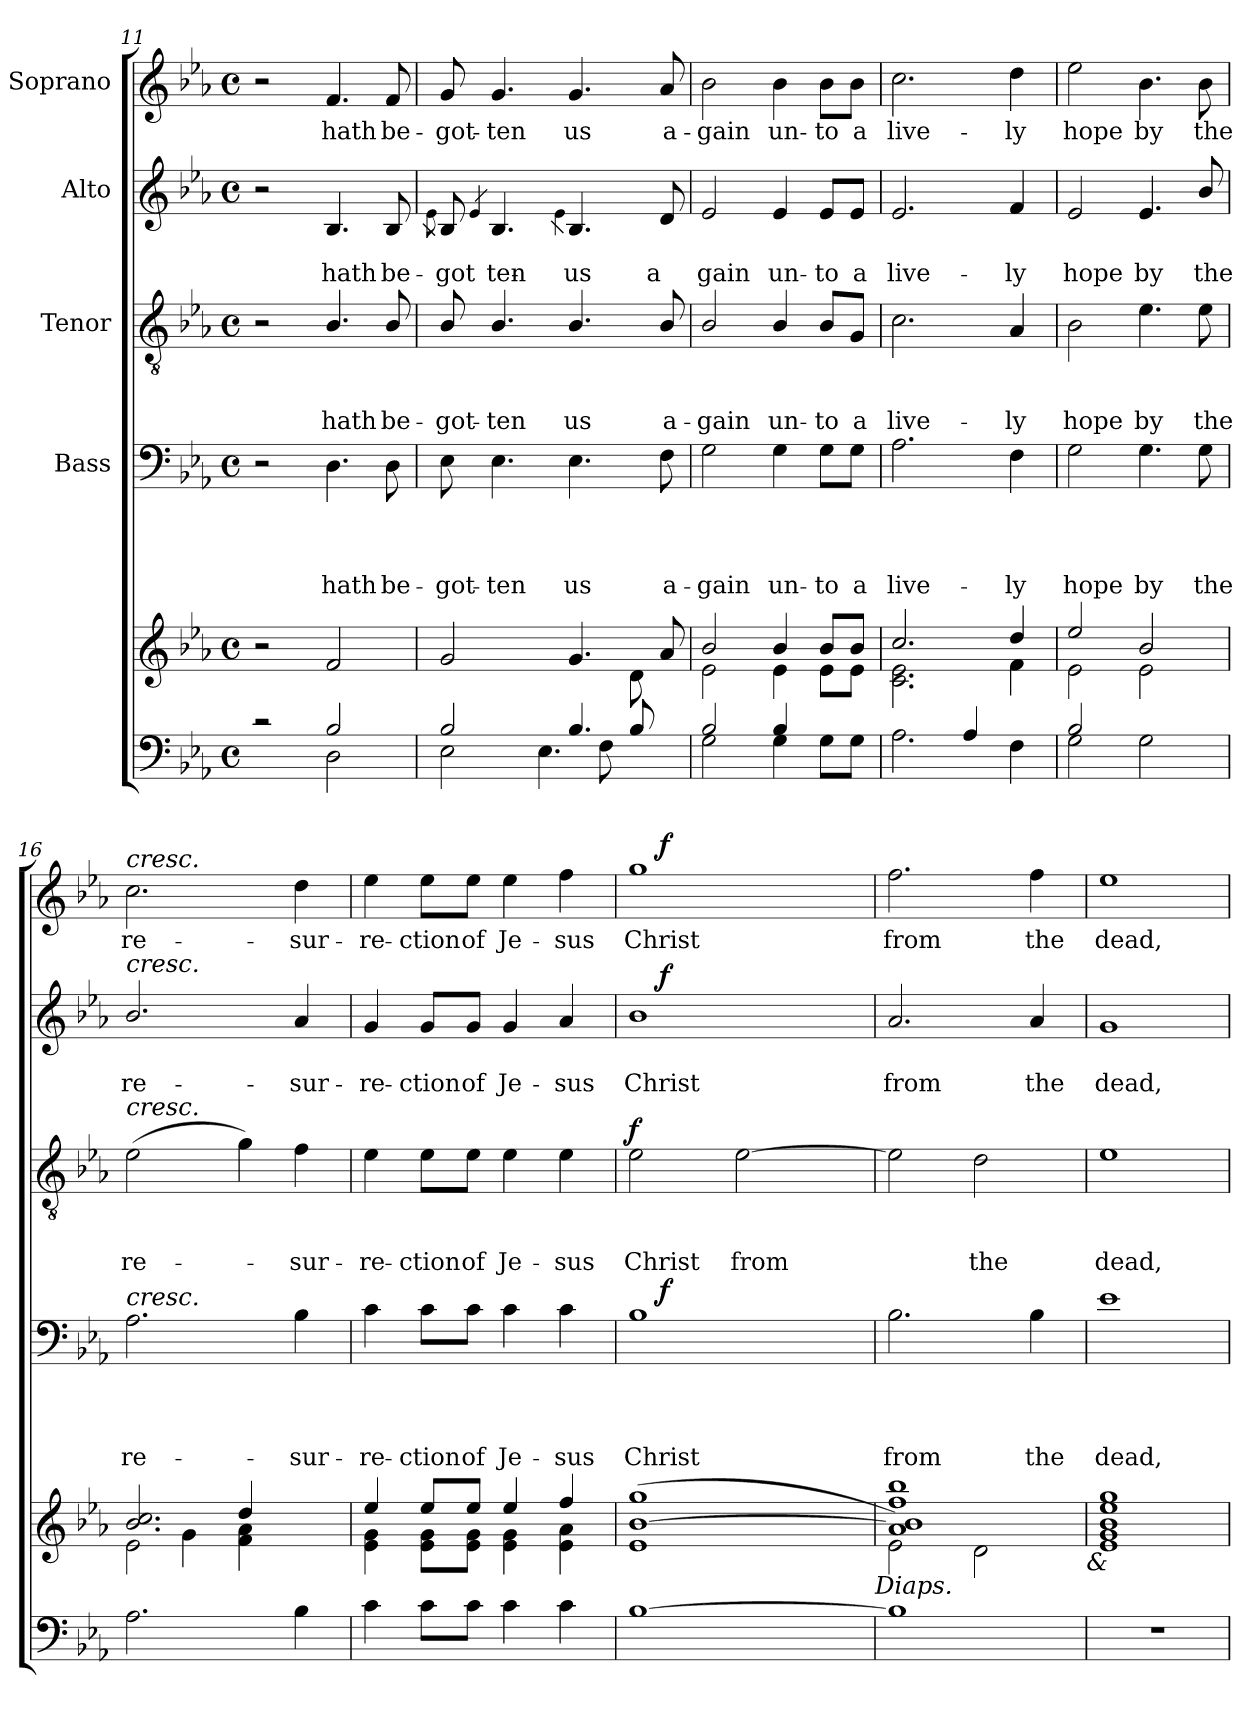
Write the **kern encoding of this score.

**kern	**kern	**kern	**text	**text	**text	**text	**dynam	**kern	**text	**text	**text	**dynam	**kern	**text	**text	**dynam	**kern	**text	**dynam
*part5	*part5	*part4	*part4	*part4	*part4	*part4	*part4	*part3	*part3	*part3	*part3	*part3	*part2	*part2	*part2	*part2	*part1	*part1	*part1
*staff6	*staff5	*staff4	*staff4	*staff4	*staff4	*staff4	*staff4	*staff3	*staff3	*staff3	*staff3	*staff3	*staff2	*staff2	*staff2	*staff2	*staff1	*staff1	*staff1
*	*	*I"Bass	*	*	*	*	*	*I"Tenor	*	*	*	*	*I"Alto	*	*	*	*I"Soprano	*	*
*clefF4	*clefG2	*clefF4	*	*	*	*	*	*clefGv2	*	*	*	*	*clefG2	*	*	*	*clefG2	*	*
*k[b-e-a-]	*k[b-e-a-]	*k[b-e-a-]	*	*	*	*	*	*k[b-e-a-]	*	*	*	*	*k[b-e-a-]	*	*	*	*k[b-e-a-]	*	*
*E-:	*E-:	*E-:	*	*	*	*	*	*E-:	*	*	*	*	*E-:	*	*	*	*E-:	*	*
*M4/4	*M4/4	*M4/4	*	*	*	*	*	*M4/4	*	*	*	*	*M4/4	*	*	*	*M4/4	*	*
*met(c)	*met(c)	*met(c)	*	*	*	*	*	*met(c)	*	*	*	*	*met(c)	*	*	*	*met(c)	*	*
=11	=11	=11	=11	=11	=11	=11	=11	=11	=11	=11	=11	=11	=11	=11	=11	=11	=11	=11	=11
*^	*	*	*	*	*	*	*	*	*	*	*	*	*	*	*	*	*	*	*
2rc	2ryy	2r	2r	.	.	.	.	.	2r	.	.	.	.	2r	.	.	.	2r	.	.
!	!	!	!	!	!	!	!LO:LY:b	!	!	!	!	!LO:LY:b	!	!	!	!LO:LY:b	!	!	!LO:LY:b	!
2D\	2B-/	2f/	4.D\	.	.	.	hath	.	4.B-/	.	.	hath	.	4.B-/	.	hath	.	4.f/	hath	.
!	!	!	!	!	!	!	!LO:LY:b	!	!	!	!	!LO:LY:b	!	!	!	!LO:LY:b	!	!	!LO:LY:b	!
.	.	.	8D\	.	.	.	be-	.	8B-/	.	.	be-	.	8B-/	.	be-	.	8f/	be-	.
*v	*v	*	*	*	*	*	*	*	*	*	*	*	*	*	*	*	*	*	*	*
=12	=12	=12	=12	=12	=12	=12	=12	=12	=12	=12	=12	=12	=12	=12	=12	=12	=12	=12	=12
*	*	*	*	*	*	*	*	*	*	*	*	*	*^	*	*	*	*	*	*
.	.	.	.	.	.	.	.	.	.	.	.	.	.	8qe-\	.	.	.	.	.	.
*^	*^	*	*	*	*	*	*	*	*	*	*	*	*	*	*	*	*	*	*	*
*	*^	*	*	*	*	*	*	*	*	*	*	*	*	*	*	*	*	*	*	*	*	*
*	*	*^	*	*	*	*	*	*	*	*	*	*	*	*	*	*	*	*	*	*	*	*	*
!	!	!	!	!	!	!	!	!	!	!LO:LY:b	!	!	!	!	!LO:LY:b	!	!	!	!	!LO:LY:b	!	!	!LO:LY:b	!
2E-\	2B-/	4.ryy	2ryy	2g/	2.ryy	8E-\	.	.	.	-got-	.	8B-/	.	.	-got-	.	8B-/	8ryy	.	-got-	.	8g/	-got-	.
.	.	.	.	.	.	.	.	.	.	.	.	.	.	.	.	.	4qe-/	.	.	.	.	.	.	.
!	!	!	!	!	!	!	!	!	!	!LO:LY:b:rj	!	!	!	!	!LO:LY:b:rj	!	!	!	!	!LO:LY:b:rj	!	!	!LO:LY:b:rj	!
.	.	.	.	.	.	4.E-\	.	.	.	-ten	.	4.B-/	.	.	-ten	.	4.ryy	4.B-/	.	ten	.	4.g/	-ten	.
.	.	4.E-\	.	.	.	.	.	.	.	.	.	.	.	.	.	.	.	.	.	.	.	.	.	.
.	.	.	.	.	.	.	.	.	.	.	.	.	.	.	.	.	.	4qe-\	.	.	.	.	.	.
!	!	!	!	!	!	!	!	!	!	!LO:LY:b	!	!	!	!	!LO:LY:b	!	!	!	!	!LO:LY:b	!	!	!LO:LY:b	!
8ryy	4.B-/	.	8ryy	4.g/	.	4.E-\	.	.	.	us	.	4.B-/	.	.	us	.	4.B-/	4.ryy	.	-us	.	4.g/	us	.
4.ryy	.	.	8F\	.	.	.	.	.	.	.	.	.	.	.	.	.	.	.	.	.	.	.	.	.
.	.	8B-/	8ryy	.	8d\	.	.	.	.	.	.	.	.	.	.	.	.	.	.	.	.	.	.	.
!	!	!	!	!	!	!	!	!	!	!LO:LY:b	!	!	!	!	!LO:LY:b	!	!	!	!	!LO:LY:b	!	!	!LO:LY:b	!
.	8ryy	8ryy	8ryy	8a-/	8ryy	8F\	.	.	.	a-	.	8B-/	.	.	a-	.	8ryy	8d/	.	a-	.	8a-/	a-	.
=13	=13	=13	=13	=13	=13	=13	=13	=13	=13	=13	=13	=13	=13	=13	=13	=13	=13	=13	=13	=13	=13	=13	=13	=13
!	!	!	!	!	!	!	!	!	!	!LO:LY:b	!	!	!	!	!LO:LY:b	!	!	!	!	!LO:LY:b	!	!	!LO:LY:b	!
*	*v	*v	*v	*	*	*	*	*	*	*	*	*	*	*	*	*	*v	*v	*	*	*	*	*	*
2B-/	2G\	2e-\	2b-/	2G\	.	.	.	-gain	.	2B-/	.	.	-gain	.	2e-/	.	-gain	.	2b-\	-gain	.
!	!	!	!	!	!	!	!	!LO:LY:b	!	!	!	!	!LO:LY:b	!	!	!	!LO:LY:b	!	!	!LO:LY:b	!
4B-/	4G\	4e-\	4b-/	4G\	.	.	.	un-	.	4B-/	.	.	un-	.	4e-/	.	un-	.	4b-\	un-	.
!	!	!	!	!	!	!	!	!LO:LY:b	!	!	!	!	!LO:LY:b	!	!	!	!LO:LY:b	!	!	!LO:LY:b	!
4ryy	8G\L	8e-\L	8b-/L	8G\L	.	.	.	-to	.	8B-/L	.	.	-to	.	8e-/L	.	-to	.	8b-\L	-to	.
!	!	!	!	!	!	!	!	!LO:LY:b	!	!	!	!	!LO:LY:b	!	!	!	!LO:LY:b	!	!	!LO:LY:b	!
.	8G\J	8e-\J	8b-/J	8G\J	.	.	.	a	.	8G/J	.	.	a	.	8e-/J	.	a	.	8b-\J	a	.
!!LO:PB:g=z
=14	=14	=14	=14	=14	=14	=14	=14	=14	=14	=14	=14	=14	=14	=14	=14	=14	=14	=14	=14	=14	=14
!	!	!	!	!	!	!	!	!LO:LY:b	!	!	!	!	!LO:LY:b	!	!	!	!LO:LY:b	!	!	!LO:LY:b	!
2.A-\	2ryy	2.c\ 2.e-\	2.cc/	2.A-\	.	.	.	live-	.	2.c\	.	.	live-	.	2.e-/	.	live-	.	2.cc\	live-	.
.	4A-/	.	.	.	.	.	.	.	.	.	.	.	.	.	.	.	.	.	.	.	.
!	!	!	!	!	!	!	!	!LO:LY:b	!	!	!	!	!LO:LY:b	!	!	!	!LO:LY:b	!	!	!LO:LY:b	!
4F\	4ryy	4f\	4dd/	4F\	.	.	.	-ly	.	4A-/	.	.	-ly	.	4f/	.	-ly	.	4dd\	-ly	.
=15	=15	=15	=15	=15	=15	=15	=15	=15	=15	=15	=15	=15	=15	=15	=15	=15	=15	=15	=15	=15	=15
!	!	!	!	!	!	!	!	!LO:LY:b	!	!	!	!	!LO:LY:b	!	!	!	!LO:LY:b	!	!	!LO:LY:b	!
2G\	2B-/	2e-\	2ee-/	2G\	.	.	.	hope	.	2B-\	.	.	hope	.	2e-/	.	hope	.	2ee-\	hope	.
!	!	!	!	!	!	!	!	!LO:LY:b	!	!	!	!	!LO:LY:b	!	!	!	!LO:LY:b	!	!	!LO:LY:b	!
2G\	2ryy	2e-\	2b-/	4.G\	.	.	.	by	.	4.e-\	.	.	by	.	4.e-/	.	by	.	4.b-\	by	.
!	!	!	!	!	!	!	!	!LO:LY:b	!	!	!	!	!LO:LY:b	!	!	!	!LO:LY:b	!	!	!LO:LY:b	!
.	.	.	.	8G\	.	.	.	the	.	8e-\	.	.	the	.	8b-/	.	the	.	8b-\	the	.
*v	*v	*	*	*	*	*	*	*	*	*	*	*	*	*	*	*	*	*	*	*	*
=16	=16	=16	=16	=16	=16	=16	=16	=16	=16	=16	=16	=16	=16	=16	=16	=16	=16	=16	=16	=16
*	*	*^	*	*	*	*	*	*	*	*	*	*	*	*	*	*	*	*	*	*
!	!	!	!	!	!	!	!	!	!	!	!	!	!	!	!	!	!	!	!LO:TX:a:i:t=cresc.	!	!
!	!	!	!	!	!	!	!	!	!	!	!	!	!	!	!LO:TX:a:i:t=cresc.	!	!	!	!	!	!
!	!	!	!	!	!	!	!	!	!	!LO:TX:a:i:t=cresc.	!	!	!	!	!	!	!	!	!	!	!
!	!	!	!	!LO:TX:a:i:t=cresc.	!	!	!	!	!	!	!	!	!	!	!	!	!	!	!	!	!
!	!	!	!	!	!	!	!	!LO:LY:b	!	!	!	!	!LO:LY:b	!	!	!	!LO:LY:b	!	!	!LO:LY:b	!
2.A-\	2e-\	2.b-/ 2.cc/	4ryy	2.A-\	.	.	.	re-	.	(>2e-\	.	.	re-	.	2.b-/	.	re-	.	2.cc\	re-	.
.	.	.	4g\	.	.	.	.	.	.	.	.	.	.	.	.	.	.	.	.	.	.
.	4dd/	.	4f\ 4a-\	.	.	.	.	.	.	4g\)	.	.	.	.	.	.	.	.	.	.	.
!	!	!	!	!	!	!	!	!LO:LY:b	!	!	!	!	!LO:LY:b	!	!	!	!LO:LY:b	!	!	!LO:LY:b	!
4B-\	4ryy	4ryy	4ryy	4B-\	.	.	.	-sur-	.	4f\	.	.	-sur-	.	4a-/	.	-sur-	.	4dd\	-sur-	.
=17	=17	=17	=17	=17	=17	=17	=17	=17	=17	=17	=17	=17	=17	=17	=17	=17	=17	=17	=17	=17	=17
!	!	!	!	!	!	!	!	!LO:LY:b	!	!	!	!	!LO:LY:b	!	!	!	!LO:LY:b	!	!	!LO:LY:b	!
*	*	*v	*v	*	*	*	*	*	*	*	*	*	*	*	*	*	*	*	*	*	*
4c\	4ee-/	4e-\ 4g\	4c\	.	.	.	-re-	.	4e-\	.	.	-re-	.	4g/	.	-re-	.	4ee-\	-re-	.
!	!	!	!	!	!	!	!LO:LY:b	!	!	!	!	!LO:LY:b	!	!	!	!LO:LY:b	!	!	!LO:LY:b	!
8c\L	8ee-/L	8e-\ 8g\L	8c\L	.	.	.	-ction	.	8e-\L	.	.	-ction	.	8g/L	.	-ction	.	8ee-\L	-ction	.
!	!	!	!	!	!	!	!LO:LY:b	!	!	!	!	!LO:LY:b	!	!	!	!LO:LY:b	!	!	!LO:LY:b	!
8c\J	8ee-/J	8e-\ 8g\J	8c\J	.	.	.	of	.	8e-\J	.	.	of	.	8g/J	.	of	.	8ee-\J	of	.
!	!	!	!	!	!	!	!LO:LY:b	!	!	!	!	!LO:LY:b	!	!	!	!LO:LY:b	!	!	!LO:LY:b	!
4c\	4ee-/	4e-\ 4g\	4c\	.	.	.	Je-	.	4e-\	.	.	Je-	.	4g/	.	Je-	.	4ee-\	Je-	.
!	!	!	!	!	!	!	!LO:LY:b	!	!	!	!	!LO:LY:b	!	!	!	!LO:LY:b	!	!	!LO:LY:b	!
4c\	4ff/	4e-\ 4a-\	4c\	.	.	.	-sus	.	4e-\	.	.	-sus	.	4a-/	.	-sus	.	4ff\	-sus	.
=18	=18	=18	=18	=18	=18	=18	=18	=18	=18	=18	=18	=18	=18	=18	=18	=18	=18	=18	=18	=18
!	!	!	!	!	!	!	!LO:LY:b	!	!	!	!	!LO:LY:b	!LO:DY:a	!	!	!LO:LY:b	!	!	!LO:LY:b	!
*	*v	*v	*^	*	*	*	*	*	*	*	*	*	*	*^	*	*	*	*^	*	*
[>1B-	(<1e- [>1b- 1gg	1B-	16.ryy	.	.	.	Christ	.	2e-\	.	.	Christ	f	1b-	16.ryy	.	Christ	.	1gg	16.ryy	Christ	.
!	!	!	!	!	!	!	!	!LO:DY:a	!	!	!	!	!	!	!	!	!	!LO:DY:a	!	!	!	!LO:DY:a
.	.	.	2ryy	.	.	.	.	f	.	.	.	.	.	.	2ryy	.	.	f	.	2ryy	.	f
!	!	!	!	!	!	!	!	!	!	!	!	!LO:LY:b	!	!	!	!	!	!	!	!	!	!
.	.	.	.	.	.	.	.	.	[>2e-\	.	.	from	.	.	.	.	.	.	.	.	.	.
.	.	.	4ryy	.	.	.	.	.	.	.	.	.	.	.	4ryy	.	.	.	.	4ryy	.	.
.	.	.	8ryy	.	.	.	.	.	.	.	.	.	.	.	8ryy	.	.	.	.	8ryy	.	.
.	.	.	32ryy	.	.	.	.	.	.	.	.	.	.	.	32ryy	.	.	.	.	32ryy	.	.
!	!LO:TX:b:i:t=Diaps.	!	!	!	!	!	!	!	!	!	!	!	!	!	!	!	!	!	!	!	!	!
=19	=19	=19	=19	=19	=19	=19	=19	=19	=19	=19	=19	=19	=19	=19	=19	=19	=19	=19	=19	=19	=19	=19
*	*^	*	*	*	*	*	*	*	*	*	*	*	*	*	*	*	*	*	*	*	*	*
!	!	!	!	!	!	!	!	!LO:LY:b	!	!	!	!	!	!	!	!	!	!LO:LY:b	!	!	!	!LO:LY:b	!
*	*	*	*	*	*	*	*	*	*	*	*	*	*	*	*v	*v	*	*	*	*	*	*	*
*	*	*	*v	*v	*	*	*	*	*	*	*	*	*	*	*	*	*	*	*v	*v	*	*
1B-]	1a- 1b-] 1ff 1bb-	2e-\)	2.B-\	.	.	.	from	.	2e-\]	.	.	.	.	2.a-/	.	from	.	2.ff\	from	.
!	!	!	!	!	!	!	!	!	!	!	!	!LO:LY:b	!	!	!	!	!	!	!	!
.	.	2d\	.	.	.	.	.	.	2d\	.	.	the	.	.	.	.	.	.	.	.
!	!	!	!	!	!	!	!LO:LY:b	!	!	!	!	!	!	!	!	!LO:LY:b	!	!	!LO:LY:b	!
.	.	.	4B-\	.	.	.	the	.	.	.	.	.	.	4a-/	.	the	.	4ff\	the	.
*	*v	*v	*	*	*	*	*	*	*	*	*	*	*	*	*	*	*	*	*	*
!	!LO:TX:b:i:t=&	!	!	!	!	!	!	!	!	!	!	!	!	!	!	!	!	!	!
=20	=20	=20	=20	=20	=20	=20	=20	=20	=20	=20	=20	=20	=20	=20	=20	=20	=20	=20	=20
!	!	!	!	!	!	!LO:LY:b	!	!	!	!	!LO:LY:b	!	!	!	!LO:LY:b	!	!	!LO:LY:b	!
1r	1e- 1g 1b- 1ee- 1gg	1e-	.	.	.	dead,	.	1e-	.	.	dead,	.	1g	.	dead,	.	1ee-	dead,	.
=	=	=	=	=	=	=	=	=	=	=	=	=	=	=	=	=	=	=	=
*-	*-	*-	*-	*-	*-	*-	*-	*-	*-	*-	*-	*-	*-	*-	*-	*-	*-	*-	*-
